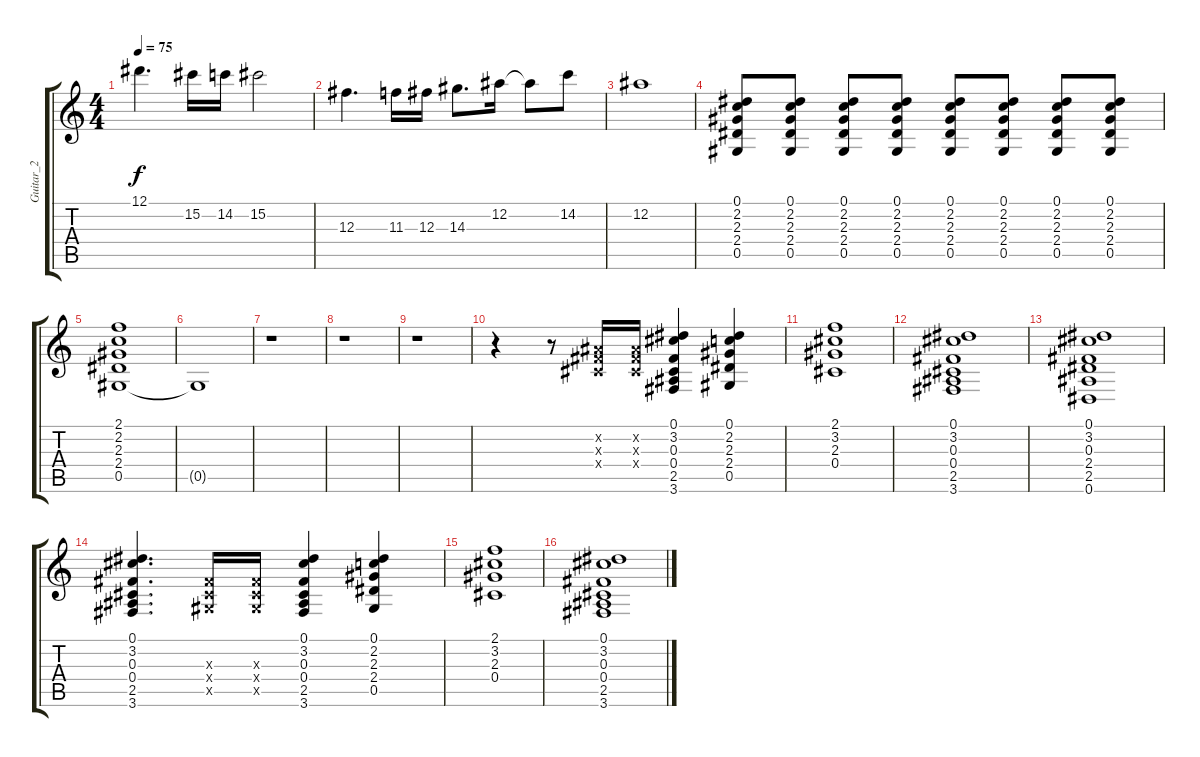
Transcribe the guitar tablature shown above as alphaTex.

\track ("Guitar_2" "Guitar_2") {instrument distortionguitar}
\staff {score tabs}
\tuning (Eb4 Bb3 Gb3 Db3 Ab2 Eb2) {hide}
\ts (4 4)
\tempo 75
\clef g2
\ks c
12.1.4{d dy f} 15.2.16 14.2.16 15.2.2 |
12.3.4{d} 11.3.16 12.3.16 14.3.8{d} 12.2.16 12.2{t}.8 14.2.8 |
12.2.1 |
(0.1 2.2 2.3 2.4 0.5).8 (0.1 2.2 2.3 2.4 0.5).8 (0.1 2.2 2.3 2.4 0.5).8 (0.1 2.2 2.3 2.4 0.5).8 (0.1 2.2 2.3 2.4 0.5).8 (0.1 2.2 2.3 2.4 0.5).8 (0.1 2.2 2.3 2.4 0.5).8 (0.1 2.2 2.3 2.4 0.5).8 |
(2.1 2.2 2.3 2.4 0.5).1 |
0.5{t}.1 |
r.1 |
r.1 |
r.1 |
r.4 r.8 (0.2{x} 0.3{x} 0.4{x}).16 (0.2{x} 0.3{x} 0.4{x}).16 (0.1 3.2 0.3 0.4 2.5 3.6).4 (0.1 2.2 2.3 2.4 0.5).4 |
(2.1 3.2 2.3 0.4).1 |
(0.1 3.2 0.3 0.4 2.5 3.6).1 |
(0.1 3.2 0.3 2.4 2.5 0.6).1 |
(0.1 3.2 0.3 0.4 2.5 3.6).4{d} (0.3{x} 0.4{x} 0.5{x}).16 (0.3{x} 0.4{x} 0.5{x}).16 (0.1 3.2 0.3 0.4 2.5 3.6).4 (0.1 2.2 2.3 2.4 0.5).4 |
(2.1 3.2 2.3 0.4).1 |
(0.1 3.2 0.3 0.4 2.5 3.6).1
